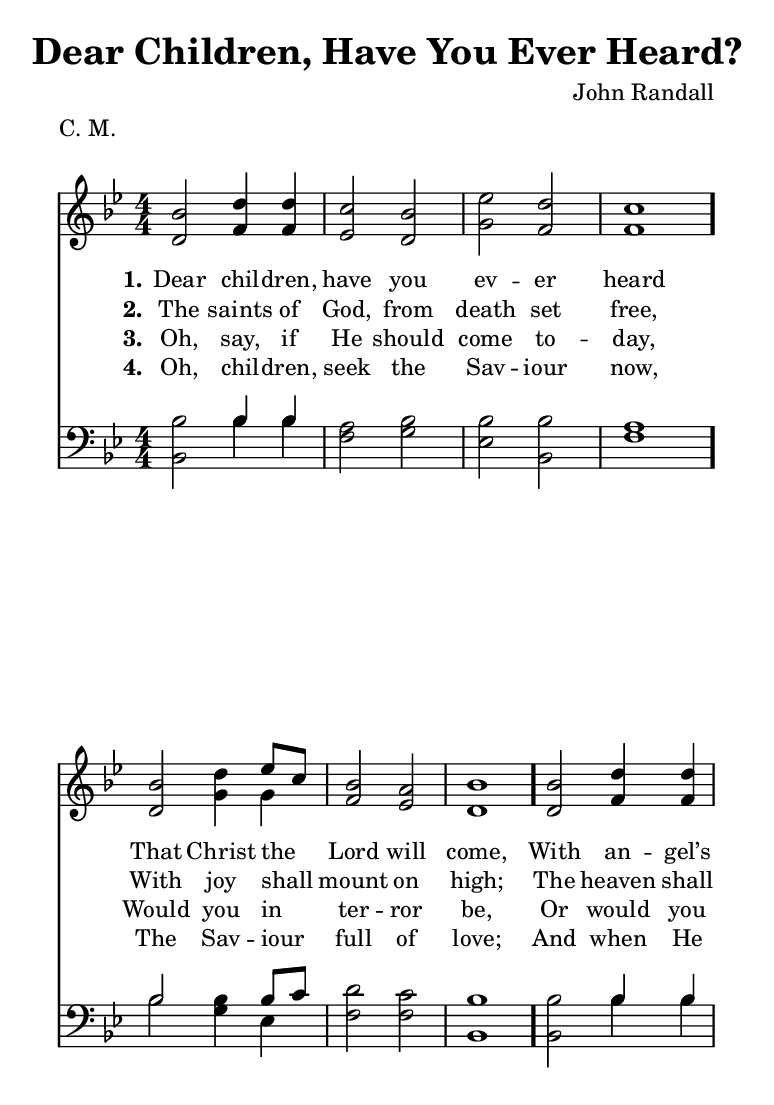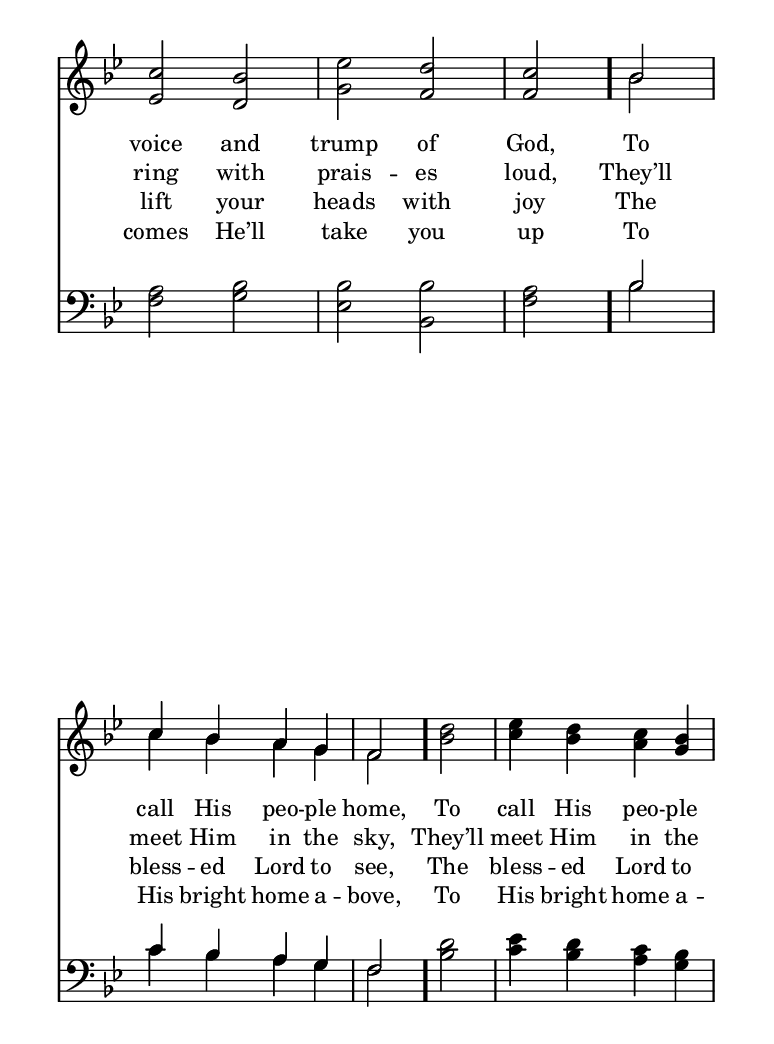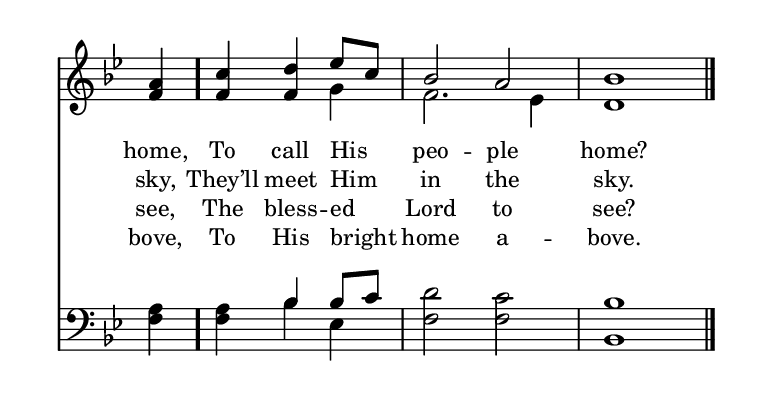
\include "common/global.ily"
\paper {
  \include "common/paper.ily"
  ragged-last-bottom = ##t
  system-system-spacing.padding = 11
}

\header{
  %children
  hymnnumber = "314"
  title = "Dear Children, Have You Ever Heard?"
  tunename = "Cambridge" % not the same as EOG283's Cambridge in S. M.
  meter = "C. M."
  poet = ""
  composer = "John Randall"
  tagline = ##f
}

global = {
  \include "common/overrides.ily"
  \override Staff.TimeSignature.style = #'numbered
  \time 4/4
  \override Score.MetronomeMark.transparent = ##t % hide all fermata changes too
  \tempo 4=130
  \key bes \major
  \autoBeamOff
}

notesSoprano = {
\global
\relative c'' {

  bes2 d4 d | c2 bes | ees d | c1
  bes2 d4 ees8[ c] | bes2 a | bes1 \eogbreak
  bes2 d4 d | c2 bes | ees d | c2
  bes2 | c4 bes a g | f2 \eogbreak
  d'2 | ees4 d c bes | a
  c4 d ees8[ c] | bes2 a | bes1 \eogbreak

  \bar "|."

}
}

notesAlto = {
\global
\relative e' {

  d2 f4 f | ees2 d | g f | f1
  d2 g4 g | f2 ees | d1
  d2 f4 f | ees2 d | g f | f2
  bes2 | c4 bes a g | f2
  bes2 | c4 bes a g | f
  f4 f g | f2. ees4 | d1

}
}

notesTenor = {
\global
\relative a {

  bes2 bes4 bes | a2 bes | bes bes | a1
  bes2 bes4 bes8[ c] | d2 c | bes1
  bes2 bes4 bes | a2 bes | bes bes | a2
  bes2 | c4 bes a g | f2
  d'2 | ees4 d c bes | a
  a4 bes bes8[ c] | d2 c | bes1

}
}

notesBass = {
\global
\relative f, {

  bes2 bes'4 bes | f2 g | ees bes | f'1
  bes2 g4 ees | f2 f | bes,1
  bes2 bes'4 bes | f2 g | ees bes | f'2
  bes2 | c4 bes a g | f2
  bes2 | c4 bes a g | f
  f4 bes ees, | f2 f | bes,1

}
}

wordsA = \lyricmode {
\set stanza = "1."

Dear chil -- dren, have you ev -- er heard \bar "."
That Christ the Lord will come, \bar "."
With an -- gel’s voice and trump of God, \bar "."
%{HIDE>%} To call His peo -- ple home, %{<HIDE%} \bar "."
%{HIDE>%} To call His peo -- ple home, %{<HIDE%} \bar "."
To call His peo -- ple home? \bar "."

}

wordsB = \lyricmode {
\set stanza = "2."

The saints of God, from death set free,
With joy shall mount on high;
The heaven shall ring with prais -- es loud,
%{HIDE>%} They’ll meet Him in the sky, %{<HIDE%}
%{HIDE>%} They’ll meet Him in the sky, %{<HIDE%}
They’ll meet Him in the sky.

}

wordsC = \lyricmode {
\set stanza = "3."

Oh, say, if He should come to -- day,
Would you in ter -- ror be,
Or would you lift your heads with joy
%{HIDE>%} The bless -- ed Lord to see, %{<HIDE%}
%{HIDE>%} The bless -- ed Lord to see, %{<HIDE%}
The bless -- ed Lord to see?

}

wordsD = \lyricmode {
\set stanza = "4."

Oh, chil -- dren, seek the Sav -- iour now,
The Sav -- iour full of love;
And when He comes He’ll take you up
%{HIDE>%} To His bright home a -- bove, %{<HIDE%}
%{HIDE>%} To His bright home a -- bove, %{<HIDE%}
To His bright home a -- bove.

}

\score {
  \context ChoirStaff <<
    \context Staff = upper <<
      \set Staff.autoBeaming = ##f
      \set ChoirStaff.systemStartDelimiter = #'SystemStartBar
      \set ChoirStaff.printPartCombineTexts = ##f
      \partcombine #'(2 . 9) \notesSoprano \notesAlto
      \context NullVoice = sopranos { \voiceOne << \notesSoprano >> }
      \context NullVoice = altos { \voiceTwo << \notesAlto >> }
      \context Lyrics = one   \lyricsto sopranos \wordsA
      \context Lyrics = two   \lyricsto sopranos \wordsB
      \context Lyrics = three \lyricsto sopranos \wordsC
      \context Lyrics = four  \lyricsto sopranos \wordsD
    >>
    \context Staff = men <<
      \set Staff.autoBeaming = ##f
      \clef bass
      \set ChoirStaff.printPartCombineTexts = ##f
      \partcombine #'(2 . 9) \notesTenor \notesBass
      \context NullVoice = tenors { \voiceOne << \notesTenor >> }
      \context NullVoice = basses { \voiceTwo << \notesBass >> }
    >>
  >>
  \layout {
    \include "common/layout.ily"
  }
  \midi{
    \include "common/midi.ily"
  }
}

\version "2.19.49"  % necessary for upgrading to future LilyPond versions.

% vi:set et ts=2 sw=2 ai nocindent syntax=lilypond:
